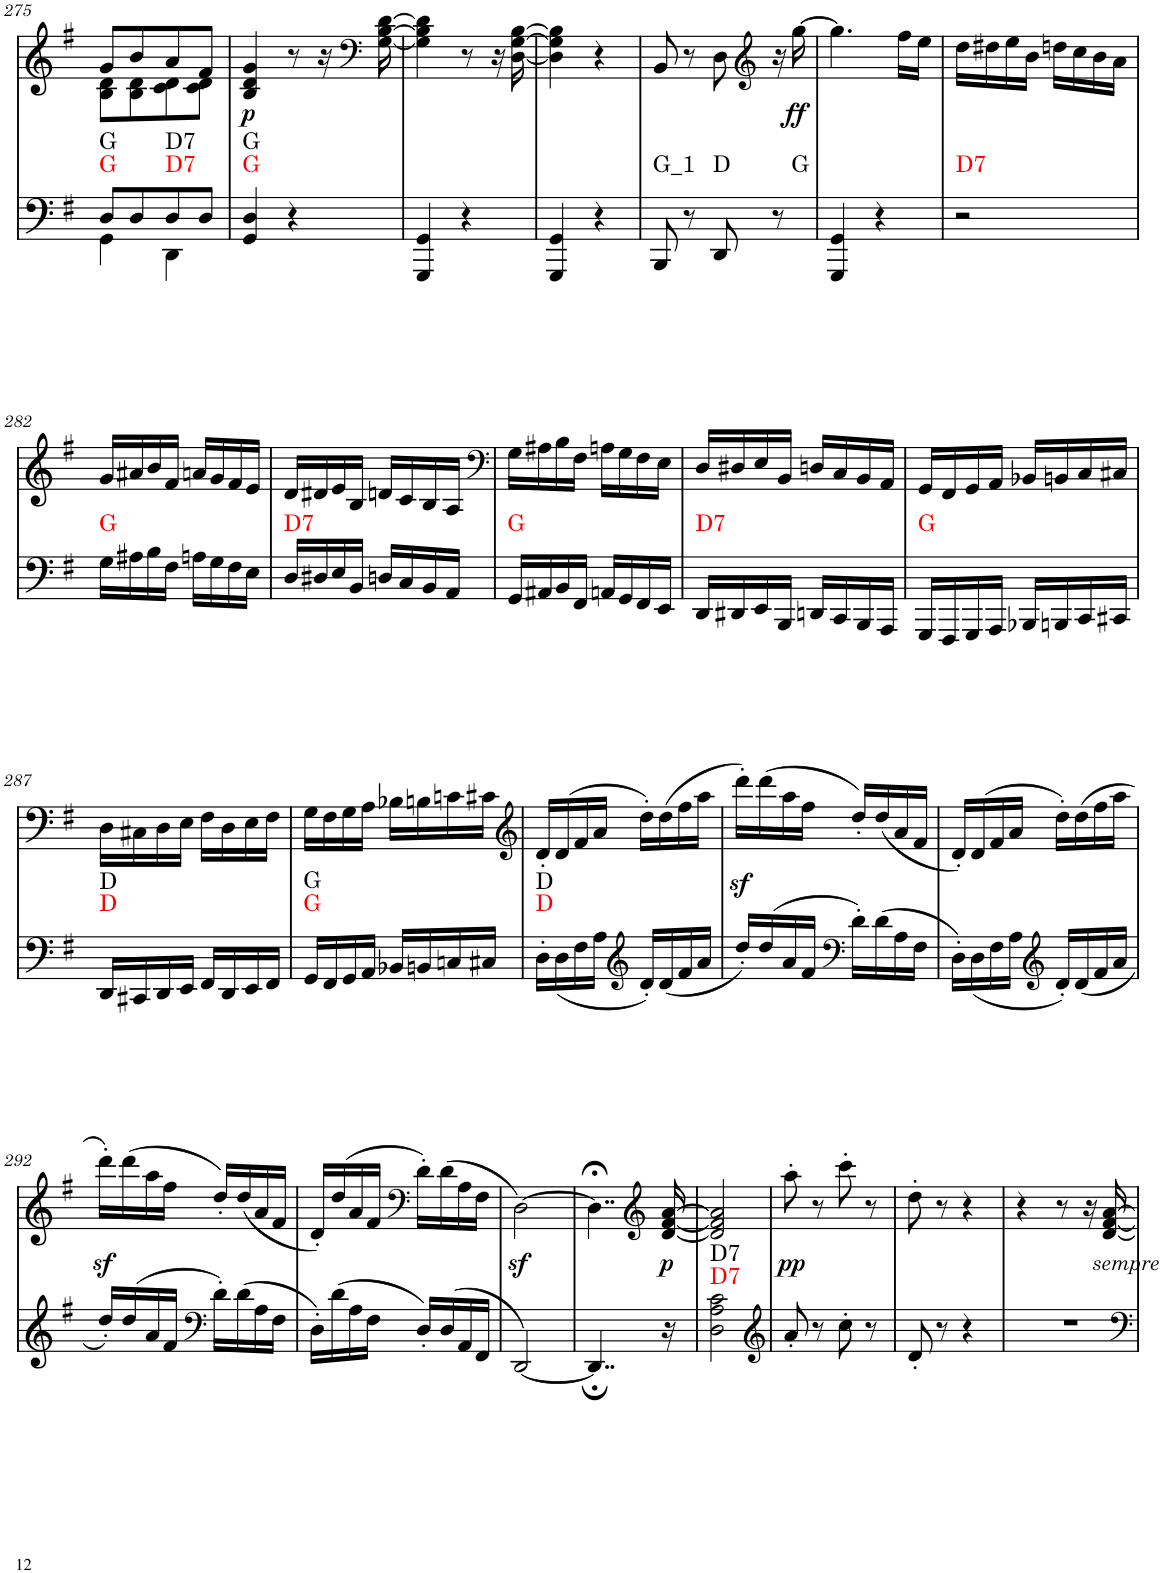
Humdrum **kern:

**kern	**harte	**kern	**text	**dynam
*part2	*part2	*part1	*part1	*part1
*staff2	*	*staff1	*staff1	*staff1
*I"piano	*	*I"piano	*	*
*I'Pno	*	*I'Pno	*	*
!!LO:PB:g=z
*clefF4	*	*clefG2	*	*
*k[f#]	*	*k[f#]	*	*
*G:	*	*G:	*	*
*M2/4	*	*M2/4	*	*
=275	=275	=275	=275	=275
*^	*	*^	*	*
!	!	!LO:H:n=1:kt=G	!	!	!	!
!	!	!LO:H:n=2:kt=G	!	!	!	!
8D/L	4GG\	N N	8g/L	8B\ 8d\L	.	.
8D/	.	.	8b/	8B\ 8d\	.	.
!	!	!LO:H:n=1:kt=D7	!	!	!	!
!	!	!LO:H:n=2:kt=D7	!	!	!	!
8D/	4DD\	N N	8a/	8c\ 8d\	.	.
8D/J	.	.	8f#/J	8c\ 8d\J	.	.
*v	*v	*	*	*	*	*
=276	=276	=276	=276	=276	=276
!	!LO:H:n=1:kt=G	!	!	!LO:LY:b	!LO:DY:b
!	!LO:H:n=2:kt=G	!	!	!	!
*	*	*v	*v	*	*
4GG/ 4D/	N N	4B/ 4d/ 4g/	p	p
4r	.	8r	.	.
.	.	16r	.	.
*	*	*clefF4	*	*
.	.	[16G\ [16B\ [16d\	.	.
=277	=277	=277	=277	=277
4GGG/ 4GG/	.	4G\] 4B\] 4d\]	.	.
4r	.	8r	.	.
.	.	16r	.	.
.	.	[16D\ [16G\ [16B\	.	.
=278	=278	=278	=278	=278
4GGG/ 4GG/	.	4D\] 4G\] 4B\]	.	.
4r	.	4r	.	.
=279	=279	=279	=279	=279
!	!LO:H:kt=G_1	!	!	!
8BBB/	N	8BB/	.	.
8r	.	8r	.	.
!	!LO:H:kt=D	!	!	!
8DD/	N	8D\	.	.
*	*	*clefG2	*	*
!	!LO:H:kt=G	!	!	!
8r	N	16r	.	.
!	!	!	!LO:LY:b	!LO:DY:b
.	.	[16gg\	ff	ff
=280	=280	=280	=280	=280
!	!	!	!LO:LY:b	!
4GGG/ 4GG/	.	4.gg\]	ff	.
4r	.	.	.	.
.	.	16ff#\LL	.	.
.	.	16ee\JJ	.	.
=281	=281	=281	=281	=281
!	!LO:H:kt=D7	!	!	!
2r	N	16dd\LL	.	.
.	.	16dd#X\	.	.
.	.	16ee\	.	.
.	.	16b\JJ	.	.
.	.	16ddn\LL	.	.
.	.	16cc\	.	.
.	.	16b\	.	.
.	.	16a\JJ	.	.
!!LO:LB:g=z
=282	=282	=282	=282	=282
!	!LO:H:kt=G	!	!	!
16G\LL	N	16g/LL	.	.
16A#X\	.	16a#X/	.	.
16B\	.	16b/	.	.
16F#\JJ	.	16f#/JJ	.	.
16An\LL	.	16an/LL	.	.
16G\	.	16g/	.	.
16F#\	.	16f#/	.	.
16E\JJ	.	16e/JJ	.	.
=283	=283	=283	=283	=283
!	!LO:H:kt=D7	!	!	!
16D/LL	N	16d/LL	.	.
16D#X/	.	16d#X/	.	.
16E/	.	16e/	.	.
16BB/JJ	.	16B/JJ	.	.
16Dn/LL	.	16dn/LL	.	.
16C/	.	16c/	.	.
16BB/	.	16B/	.	.
16AA/JJ	.	16A/JJ	.	.
=284	=284	=284	=284	=284
*	*	*clefF4	*	*
!	!LO:H:kt=G	!	!	!
16GG/LL	N	16G\LL	.	.
16AA#X/	.	16A#X\	.	.
16BB/	.	16B\	.	.
16FF#/JJ	.	16F#\JJ	.	.
16AAn/LL	.	16An\LL	.	.
16GG/	.	16G\	.	.
16FF#/	.	16F#\	.	.
16EE/JJ	.	16E\JJ	.	.
=285	=285	=285	=285	=285
!	!LO:H:kt=D7	!	!	!
16DD/LL	N	16D/LL	.	.
16DD#X/	.	16D#X/	.	.
16EE/	.	16E/	.	.
16BBB/JJ	.	16BB/JJ	.	.
16DDn/LL	.	16Dn/LL	.	.
16CC/	.	16C/	.	.
16BBB/	.	16BB/	.	.
16AAA/JJ	.	16AA/JJ	.	.
=286	=286	=286	=286	=286
!	!LO:H:kt=G	!	!	!
16GGG/LL	N	16GG/LL	.	.
16FFF#/	.	16FF#/	.	.
16GGG/	.	16GG/	.	.
16AAA/JJ	.	16AA/JJ	.	.
16BBB-X/LL	.	16BB-X/LL	.	.
16BBBn/	.	16BBn/	.	.
16CC/	.	16C/	.	.
16CC#X/JJ	.	16C#X/JJ	.	.
!!LO:LB:g=z
=287	=287	=287	=287	=287
!	!LO:H:n=1:kt=D	!	!	!
!	!LO:H:n=2:kt=D	!	!	!
16DD/LL	N N	16D\LL	.	.
16CC#X/	.	16C#X\	.	.
16DD/	.	16D\	.	.
16EE/JJ	.	16E\JJ	.	.
16FF#/LL	.	16F#\LL	.	.
16DD/	.	16D\	.	.
16EE/	.	16E\	.	.
16FF#/JJ	.	16F#\JJ	.	.
=288	=288	=288	=288	=288
!	!LO:H:n=1:kt=G	!	!	!
!	!LO:H:n=2:kt=G	!	!	!
16GG/LL	N N	16G\LL	.	.
16FF#/	.	16F#\	.	.
16GG/	.	16G\	.	.
16AA/JJ	.	16A\JJ	.	.
16BB-X/LL	.	16B-X\LL	.	.
16BBn/	.	16Bn\	.	.
16Cn/	.	16cn\	.	.
16C#X/JJ	.	16c#X\JJ	.	.
=289	=289	=289	=289	=289
*	*	*clefG2	*	*
!	!LO:H:n=1:kt=D	!	!	!
!	!LO:H:n=2:kt=D	!	!	!
16D'\LL	N N	16d'/LL	.	.
(<16D\	.	(16d/	.	.
16F#\	.	16f#/	.	.
16A\JJ	.	16a/JJ	.	.
*clefG2	*	*	*	*
16d'/LL)	.	16dd'\LL)	.	.
(16d/	.	(16dd\	.	.
16f#/	.	16ff#\	.	.
16a/JJ	.	16aa\JJ	.	.
=290	=290	=290	=290	=290
16dd'/LL)	.	16dddz<'\LL)	.	.
(16dd/	.	(16ddd\	.	.
16a/	.	16aa\	.	.
16f#/JJ	.	16ff#\JJ	.	.
*clefF4	*	*	*	*
16d'\LL)	.	16dd'/LL)	.	.
(16d\	.	(16dd/	.	.
16A\	.	16a/	.	.
16F#\JJ	.	16f#/JJ	.	.
=291	=291	=291	=291	=291
16D'\LL)	.	16d'/LL)	.	.
(<16D\	.	(16d/	.	.
16F#\	.	16f#/	.	.
16A\JJ	.	16a/JJ	.	.
*clefG2	*	*	*	*
16d'/LL)	.	16dd'\LL)	.	.
(16d/	.	(16dd\	.	.
16f#/	.	16ff#\	.	.
16a/JJ	.	16aa\JJ	.	.
!!LO:LB:g=z
=292	=292	=292	=292	=292
!	!	!	!LO:LY:b	!
16dd'/LL)	.	16dddz<'\LL)	sf	.
(16dd/	.	(16ddd\	.	.
16a/	.	16aa\	.	.
16f#/JJ	.	16ff#\JJ	.	.
*clefF4	*	*	*	*
16d'\LL)	.	16dd'/LL)	.	.
(16d\	.	(16dd/	.	.
16A\	.	16a/	.	.
16F#\JJ	.	16f#/JJ	.	.
=293	=293	=293	=293	=293
16D'\LL)	.	16d'/LL)	.	.
(16d\	.	(16dd/	.	.
16A\	.	16a/	.	.
16F#\JJ	.	16f#/JJ	.	.
*	*	*clefF4	*	*
16D'/LL)	.	16d'\LL)	.	.
(>16D/	.	(16d\	.	.
16AA/	.	16A\	.	.
16FF#/JJ	.	16F#\JJ	.	.
=294	=294	=294	=294	=294
!	!	!	!LO:LY:b	!
[2DD/)	.	[2Dz<\)	sf	.
=295	=295	=295	=295	=295
4..DD;/]	.	4..D;<\]	.	.
*	*	*clefG2	*	*
!	!	!	!LO:LY:b	!LO:DY:b
16r	.	[16d/ [16f#/ [16a/	p	p
=296	=296	=296	=296	=296
!	!LO:H:n=1:kt=D7	!	!	!
!	!LO:H:n=2:kt=D7	!	!	!
2D\ 2A\ 2c\	N N	2d/] 2f#/] 2a/]	.	.
=297	=297	=297	=297	=297
*clefG2	*	*	*	*
!	!	!	!LO:LY:b	!LO:DY:b
8a'/	.	8aa'\	pp	pp
8r	.	8r	.	.
8cc'\	.	8ccc'\	.	.
8r	.	8r	.	.
=298	=298	=298	=298	=298
8d'/	.	8dd'\	.	.
8r	.	8r	.	.
4r	.	4r	.	.
=299	=299	=299	=299	=299
2r	.	4r	.	.
.	.	8r	.	.
.	.	16r	.	.
!	!	!	!LO:LY:b	!LO:DY:b
.	.	[16d/ [16f#/ [16a/	pp	other-dynamics
=	=	=	=	=
*-	*-	*-	*-	*-
